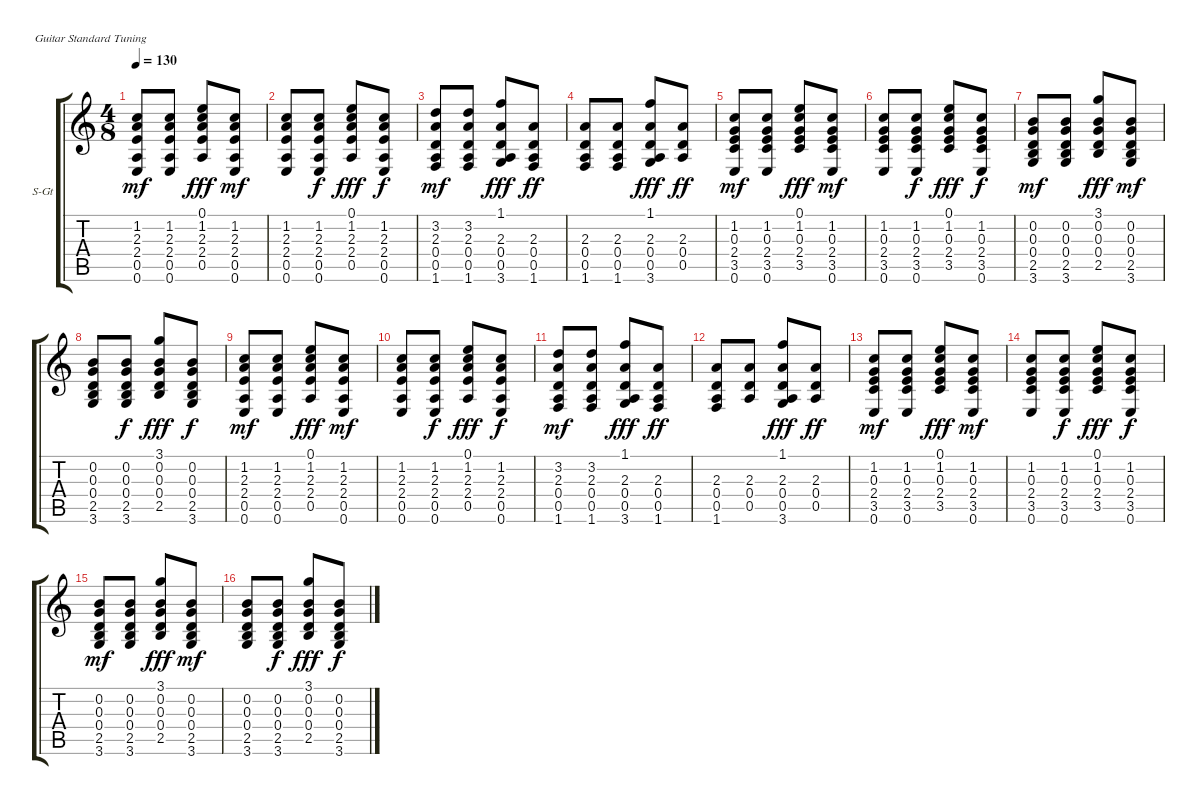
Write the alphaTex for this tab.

\bracketExtendMode groupsimilarinstruments
\firstSystemTrackNameOrientation horizontal
\otherSystemsTrackNameOrientation horizontal
\track ("Гитара 3" "S-Gt") {instrument acousticguitarsteel}
\staff {score tabs}
\tuning (E4 B3 G3 D3 A2 E2)
\ts (4 8)
\tempo 130
\clef g2
\ks c
(1.2 2.3 2.4 0.5 0.6).8{dy mf} (1.2 2.3 2.4 0.5 0.6).8 (0.1 1.2 2.3 2.4 0.5).8{dy fff} (1.2 2.3 2.4 0.5 0.6).8{dy mf} |
(1.2 2.3 2.4 0.5 0.6).8 (1.2 2.3 2.4 0.5 0.6).8{dy f} (0.1 1.2 2.3 2.4 0.5).8{dy fff} (1.2 2.3 2.4 0.5 0.6).8{dy f} |
(3.2 2.3 0.4 0.5 1.6).8{dy mf} (3.2 2.3 0.4 0.5 1.6).8 (1.1 2.3 0.4 0.5 3.6).8{dy fff} (2.3 0.4 0.5 1.6).8{dy ff} |
(2.3 0.4 0.5 1.6).8 (2.3 0.4 0.5 1.6).8 (1.1 2.3 0.4 0.5 3.6).8{dy fff} (2.3 0.4 0.5).8{dy ff} |
(1.2 0.3 2.4 3.5 0.6).8{dy mf} (1.2 0.3 2.4 3.5 0.6).8 (0.1 1.2 0.3 2.4 3.5).8{dy fff} (1.2 0.3 2.4 3.5 0.6).8{dy mf} |
(1.2 0.3 2.4 3.5 0.6).8 (1.2 0.3 2.4 3.5 0.6).8{dy f} (0.1 1.2 0.3 2.4 3.5).8{dy fff} (1.2 0.3 2.4 3.5 0.6).8{dy f} |
(0.2 0.3 0.4 2.5 3.6).8{dy mf} (0.2 0.3 0.4 2.5 3.6).8 (3.1 0.2 0.3 0.4 2.5).8{dy fff} (0.2 0.3 0.4 2.5 3.6).8{dy mf} |
(0.2 0.3 0.4 2.5 3.6).8 (0.2 0.3 0.4 2.5 3.6).8{dy f} (3.1 0.2 0.3 0.4 2.5).8{dy fff} (0.2 0.3 0.4 2.5 3.6).8{dy f} |
(1.2 2.3 2.4 0.5 0.6).8{dy mf} (1.2 2.3 2.4 0.5 0.6).8 (0.1 1.2 2.3 2.4 0.5).8{dy fff} (1.2 2.3 2.4 0.5 0.6).8{dy mf} |
(1.2 2.3 2.4 0.5 0.6).8 (1.2 2.3 2.4 0.5 0.6).8{dy f} (0.1 1.2 2.3 2.4 0.5).8{dy fff} (1.2 2.3 2.4 0.5 0.6).8{dy f} |
(3.2 2.3 0.4 0.5 1.6).8{dy mf} (3.2 2.3 0.4 0.5 1.6).8 (1.1 2.3 0.4 0.5 3.6).8{dy fff} (2.3 0.4 0.5 1.6).8{dy ff} |
(2.3 0.4 0.5 1.6).8 (2.3 0.4 0.5).8 (1.1 2.3 0.4 0.5 3.6).8{dy fff} (2.3 0.4 0.5).8{dy ff} |
(1.2 0.3 2.4 3.5 0.6).8{dy mf} (1.2 0.3 2.4 3.5 0.6).8 (0.1 1.2 0.3 2.4 3.5).8{dy fff} (1.2 0.3 2.4 3.5 0.6).8{dy mf} |
(1.2 0.3 2.4 3.5 0.6).8 (1.2 0.3 2.4 3.5 0.6).8{dy f} (0.1 1.2 0.3 2.4 3.5).8{dy fff} (1.2 0.3 2.4 3.5 0.6).8{dy f} |
(0.2 0.3 0.4 2.5 3.6).8{dy mf} (0.2 0.3 0.4 2.5 3.6).8 (3.1 0.2 0.3 0.4 2.5).8{dy fff} (0.2 0.3 0.4 2.5 3.6).8{dy mf} |
(0.2 0.3 0.4 2.5 3.6).8 (0.2 0.3 0.4 2.5 3.6).8{dy f} (3.1 0.2 0.3 0.4 2.5).8{dy fff} (0.2 0.3 0.4 2.5 3.6).8{dy f}
